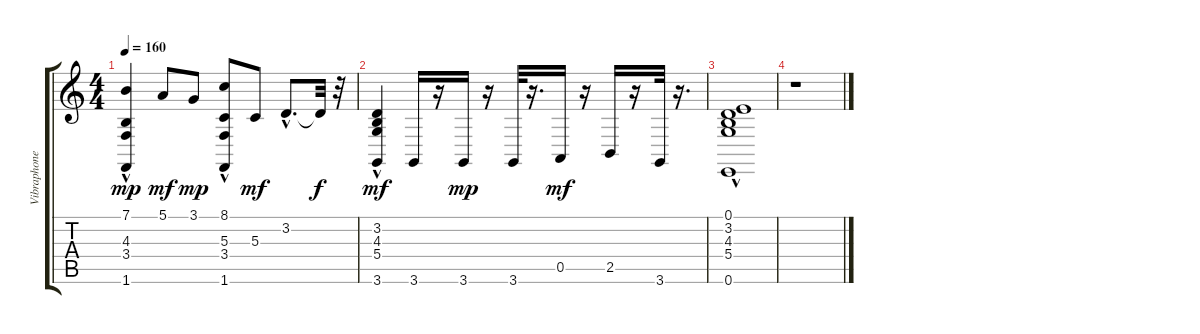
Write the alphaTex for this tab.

\track ("Vibraphone" "Vibraphone") {instrument vibraphone}
\staff {score tabs}
\tuning (E4 B3 G3 D3 A2 E2) {hide}
\ts (4 4)
\tempo 160
\clef g2
\ks c
(7.1 4.3{hac} 3.4{hac} 1.6{hac}).4{dy mp} 5.1.8{dy mf} 3.1.8{dy mp} (8.1{hac} 5.3 3.4{hac} 1.6{hac}).8 5.3.8{dy mf} 3.2{hac}.8{d} 3.2{t}.32{dy f} r.32 |
(3.2{hac} 4.3{hac} 5.4{hac} 3.6).4{dy mf} 3.6.16 r.16 3.6.16{dy mp} r.16 3.6.32 r.16{d} 0.5.16{dy mf} r.16 2.5.16 r.16 3.6.32 r.16{d} |
(0.1 3.2{hac} 4.3 5.4 0.6).1 |
r.1
